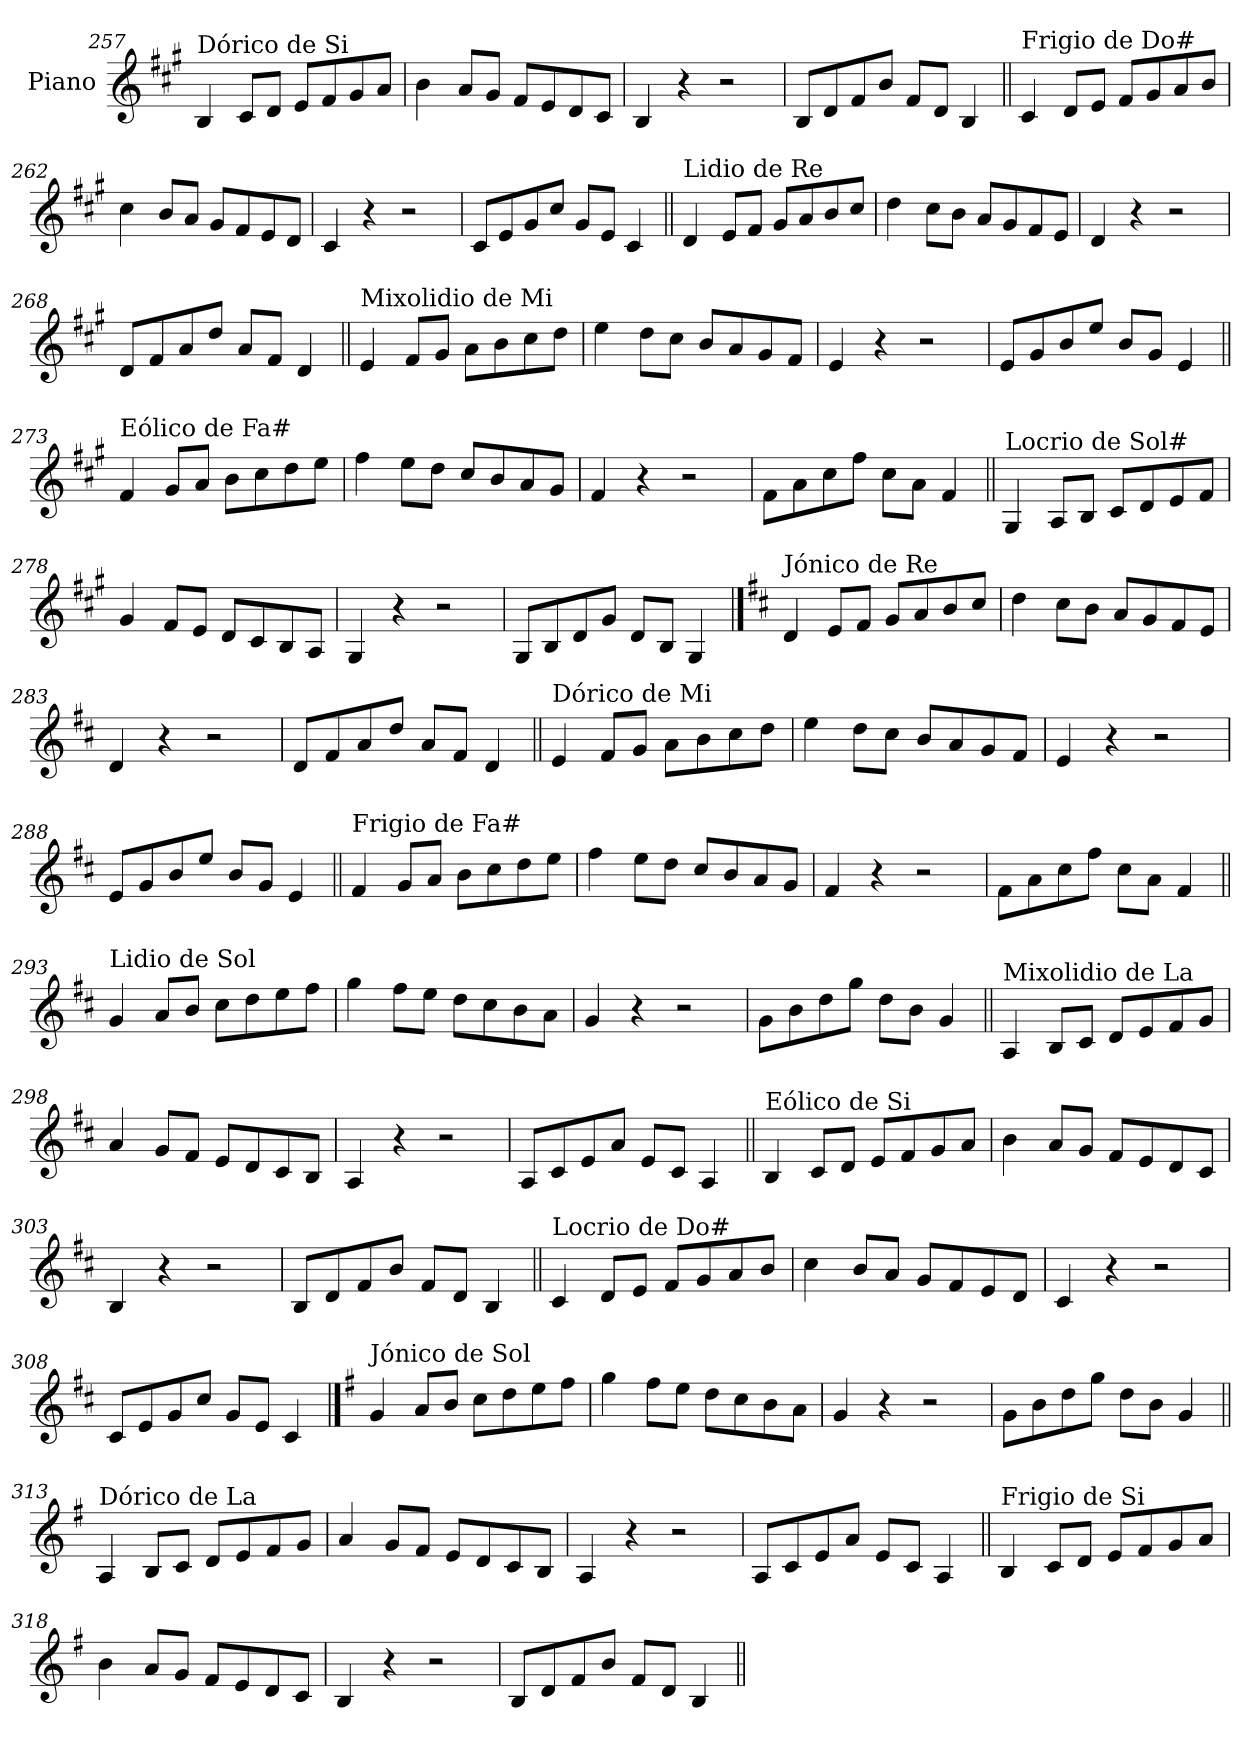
**kern
*part1
*staff1
*I"Piano
*I'Pno.
!!LO:LB:g=z
*clefG2
*k[f#c#g#]
=257
!LO:TX:a:t=Dórico de Si
4B/
8c#/L
8d/J
8e/L
8f#/
8g#/
8a/J
=258
4b\
8a/L
8g#/J
8f#/L
8e/
8d/
8c#/J
=259
4B/
4r
2r
=260
8B/L
8d/
8f#/
8b/J
8f#/L
8d/J
4B/
!!LO:LB:g=z
=261||
!LO:TX:a:t=Frigio de Do#
4c#/
8d/L
8e/J
8f#/L
8g#/
8a/
8b/J
=262
4cc#\
8b/L
8a/J
8g#/L
8f#/
8e/
8d/J
=263
4c#/
4r
2r
=264
8c#/L
8e/
8g#/
8cc#/J
8g#/L
8e/J
4c#/
!!LO:LB:g=z
=265||
!LO:TX:a:t=Lidio de Re
4d/
8e/L
8f#/J
8g#/L
8a/
8b/
8cc#/J
=266
4dd\
8cc#\L
8b\J
8a/L
8g#/
8f#/
8e/J
=267
4d/
4r
2r
=268
8d/L
8f#/
8a/
8dd/J
8a/L
8f#/J
4d/
!!LO:LB:g=z
=269||
!LO:TX:a:t=Mixolidio de Mi
4e/
8f#/L
8g#/J
8a\L
8b\
8cc#\
8dd\J
=270
4ee\
8dd\L
8cc#\J
8b/L
8a/
8g#/
8f#/J
=271
4e/
4r
2r
=272
8e/L
8g#/
8b/
8ee/J
8b/L
8g#/J
4e/
!!LO:LB:g=z
=273||
!LO:TX:a:t=Eólico de Fa#
4f#/
8g#/L
8a/J
8b\L
8cc#\
8dd\
8ee\J
=274
4ff#\
8ee\L
8dd\J
8cc#/L
8b/
8a/
8g#/J
=275
4f#/
4r
2r
=276
8f#\L
8a\
8cc#\
8ff#\J
8cc#\L
8a\J
4f#/
!!LO:LB:g=z
=277||
!LO:TX:a:t=Locrio de Sol#
4G#/
8A/L
8B/J
8c#/L
8d/
8e/
8f#/J
=278
4g#/
8f#/L
8e/J
8d/L
8c#/
8B/
8A/J
=279
4G#/
4r
2r
=280
8G#/L
8B/
8d/
8g#/J
8d/L
8B/J
4G#/
!!LO:PB:g=z
==281
*k[f#c#]
!LO:TX:a:t=Jónico de Re
4d/
8e/L
8f#/J
8g/L
8a/
8b/
8cc#/J
=282
4dd\
8cc#\L
8b\J
8a/L
8g/
8f#/
8e/J
=283
4d/
4r
2r
=284
8d/L
8f#/
8a/
8dd/J
8a/L
8f#/J
4d/
!!LO:LB:g=z
=285||
!LO:TX:a:t=Dórico de Mi
4e/
8f#/L
8g/J
8a\L
8b\
8cc#\
8dd\J
=286
4ee\
8dd\L
8cc#\J
8b/L
8a/
8g/
8f#/J
=287
4e/
4r
2r
=288
8e/L
8g/
8b/
8ee/J
8b/L
8g/J
4e/
!!LO:LB:g=z
=289||
!LO:TX:a:t=Frigio de Fa#
4f#/
8g/L
8a/J
8b\L
8cc#\
8dd\
8ee\J
=290
4ff#\
8ee\L
8dd\J
8cc#/L
8b/
8a/
8g/J
=291
4f#/
4r
2r
=292
8f#\L
8a\
8cc#\
8ff#\J
8cc#\L
8a\J
4f#/
!!LO:LB:g=z
=293||
!LO:TX:a:t=Lidio de Sol
4g/
8a/L
8b/J
8cc#\L
8dd\
8ee\
8ff#\J
=294
4gg\
8ff#\L
8ee\J
8dd\L
8cc#\
8b\
8a\J
=295
4g/
4r
2r
=296
8g\L
8b\
8dd\
8gg\J
8dd\L
8b\J
4g/
!!LO:LB:g=z
=297||
!LO:TX:a:t=Mixolidio de La
4A/
8B/L
8c#/J
8d/L
8e/
8f#/
8g/J
=298
4a/
8g/L
8f#/J
8e/L
8d/
8c#/
8B/J
=299
4A/
4r
2r
=300
8A/L
8c#/
8e/
8a/J
8e/L
8c#/J
4A/
!!LO:LB:g=z
=301||
!LO:TX:a:t=Eólico de Si
4B/
8c#/L
8d/J
8e/L
8f#/
8g/
8a/J
=302
4b\
8a/L
8g/J
8f#/L
8e/
8d/
8c#/J
=303
4B/
4r
2r
=304
8B/L
8d/
8f#/
8b/J
8f#/L
8d/J
4B/
!!LO:LB:g=z
=305||
!LO:TX:a:t=Locrio de Do#
4c#/
8d/L
8e/J
8f#/L
8g/
8a/
8b/J
=306
4cc#\
8b/L
8a/J
8g/L
8f#/
8e/
8d/J
=307
4c#/
4r
2r
=308
8c#/L
8e/
8g/
8cc#/J
8g/L
8e/J
4c#/
!!LO:PB:g=z
==309
*k[f#]
!LO:TX:a:t=Jónico de Sol
4g/
8a/L
8b/J
8cc\L
8dd\
8ee\
8ff#\J
=310
4gg\
8ff#\L
8ee\J
8dd\L
8cc\
8b\
8a\J
=311
4g/
4r
2r
=312
8g\L
8b\
8dd\
8gg\J
8dd\L
8b\J
4g/
!!LO:LB:g=z
=313||
!LO:TX:a:t=Dórico de La
4A/
8B/L
8c/J
8d/L
8e/
8f#/
8g/J
=314
4a/
8g/L
8f#/J
8e/L
8d/
8c/
8B/J
=315
4A/
4r
2r
=316
8A/L
8c/
8e/
8a/J
8e/L
8c/J
4A/
!!LO:LB:g=z
=317||
!LO:TX:a:t=Frigio de Si
4B/
8c/L
8d/J
8e/L
8f#/
8g/
8a/J
=318
4b\
8a/L
8g/J
8f#/L
8e/
8d/
8c/J
=319
4B/
4r
2r
=320
8B/L
8d/
8f#/
8b/J
8f#/L
8d/J
4B/
=||
*-
